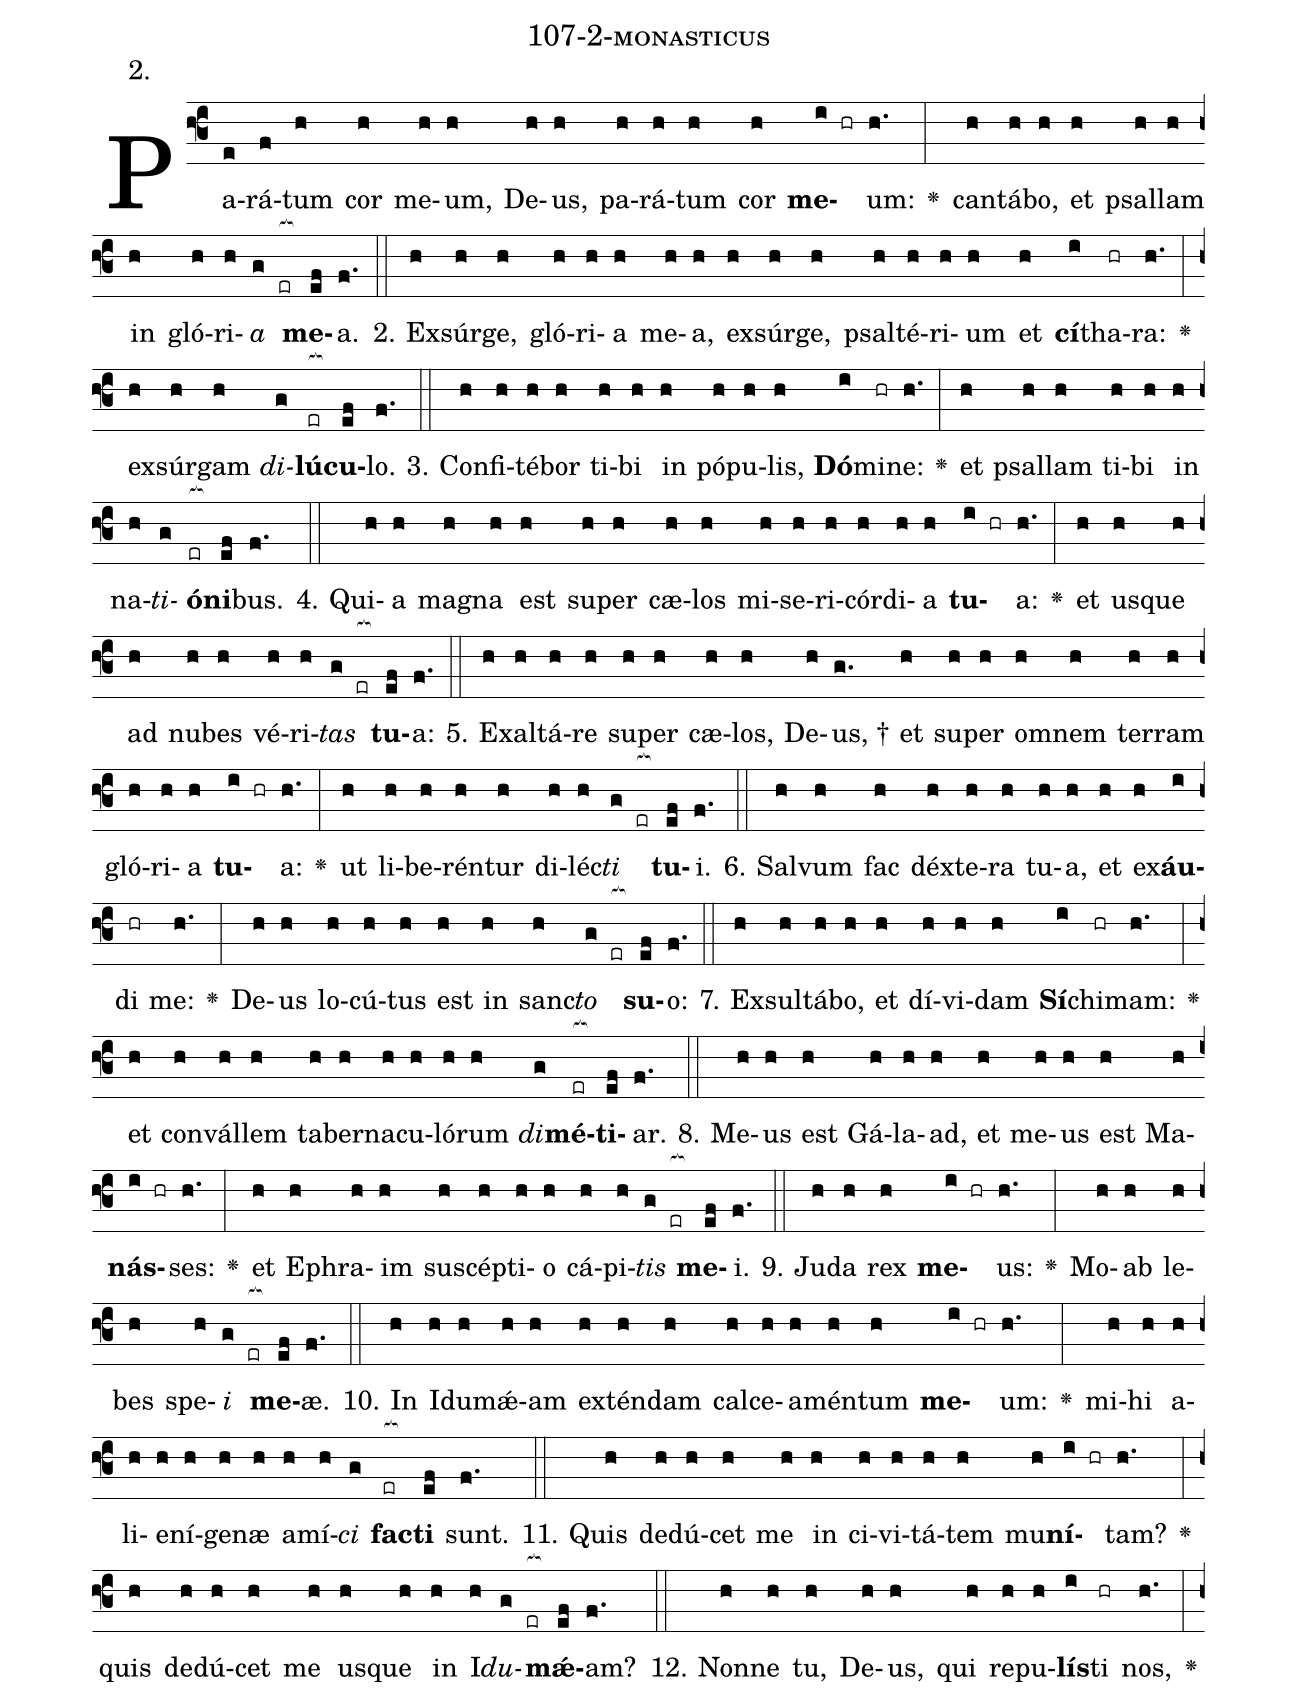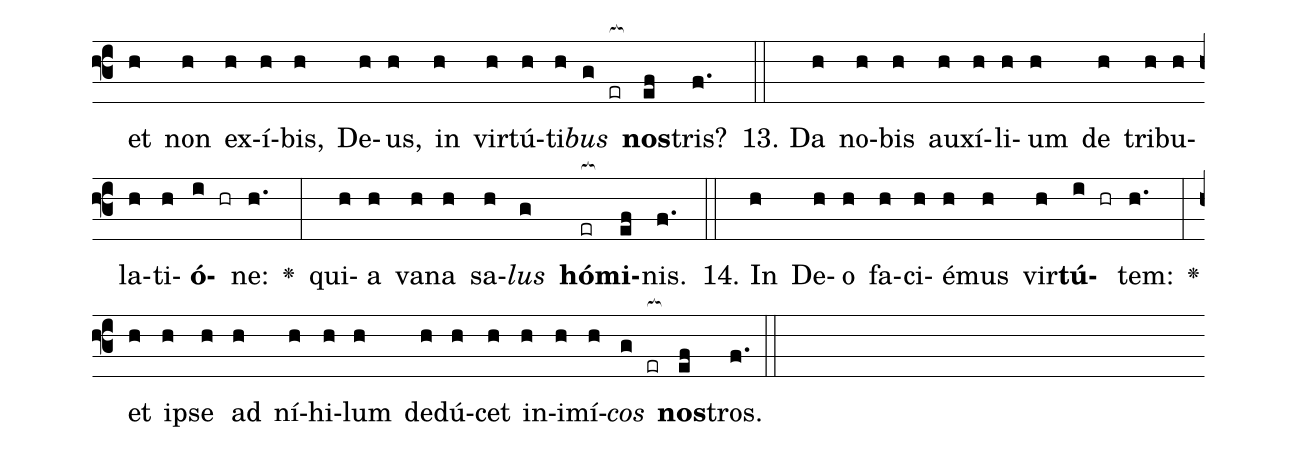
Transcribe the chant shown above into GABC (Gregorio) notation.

name: 107-2-monasticus;
annotation: 2.;
%%
(f3)Pa(e)rá(f)tum(h) cor(h) me(h)um,(h) De(h)us,(h) pa(h)rá(h)tum(h) cor(h) <b>me</b>(i hr)um:(h.) <v>\greheightstar</v>(:) can(h)tá(h)bo,(h) et(h) psal(h)lam(h) in(h) gló(h)ri(h)<i>a</i>(g er[ocb:1{]) <b>me</b>(ef[ocb:0}])a.(f.) (::)
2. Ex(h)súr(h)ge,(h) gló(h)ri(h)a(h) me(h)a,(h) ex(h)súr(h)ge,(h) psal(h)té(h)ri(h)um(h) et(h) <b>cí</b>(i)tha(hr)ra:(h.) <v>\greheightstar</v>(:) ex(h)súr(h)gam(h) <i>di</i>(g)<b>lú</b>(er[ocb:1{])<b>cu</b>(ef[ocb:0}])lo.(f.) (::)
3. Con(h)fi(h)té(h)bor(h) ti(h)bi(h) in(h) pó(h)pu(h)lis,(h) <b>Dó</b>(i)mi(hr)ne:(h.) <v>\greheightstar</v>(:) et(h) psal(h)lam(h) ti(h)bi(h) in(h) na(h)<i>ti</i>(g)<b>ó</b>(er[ocb:1{])<b>ni</b>(ef[ocb:0}])bus.(f.) (::)
4. Qui(h)a(h) ma(h)gna(h) est(h) su(h)per(h) cæ(h)los(h) mi(h)se(h)ri(h)cór(h)di(h)a(h) <b>tu</b>(i hr)a:(h.) <v>\greheightstar</v>(:) et(h) us(h)que(h) ad(h) nu(h)bes(h) vé(h)ri(h)<i>tas</i>(g er[ocb:1{]) <b>tu</b>(ef[ocb:0}])a:(f.) (::)
5. Ex(h)al(h)tá(h)re(h) su(h)per(h) cæ(h)los,(h) De(h)us, †(g.) et(h) su(h)per(h) om(h)nem(h) ter(h)ram(h) gló(h)ri(h)a(h) <b>tu</b>(i hr)a:(h.) <v>\greheightstar</v>(:) ut(h) li(h)be(h)rén(h)tur(h) di(h)léc(h)<i>ti</i>(g er[ocb:1{]) <b>tu</b>(ef[ocb:0}])i.(f.) (::)
6. Sal(h)vum(h) fac(h) déx(h)te(h)ra(h) tu(h)a,(h) et(h) ex(h)<b>áu</b>(i)di(hr) me:(h.) <v>\greheightstar</v>(:) De(h)us(h) lo(h)cú(h)tus(h) est(h) in(h) sanc(h)<i>to</i>(g er[ocb:1{]) <b>su</b>(ef[ocb:0}])o:(f.) (::)
7. Ex(h)sul(h)tá(h)bo,(h) et(h) dí(h)vi(h)dam(h) <b>Sí</b>(i)chi(hr)mam:(h.) <v>\greheightstar</v>(:) et(h) con(h)vál(h)lem(h) ta(h)ber(h)na(h)cu(h)ló(h)rum(h) <i>di</i>(g)<b>mé</b>(er[ocb:1{])<b>ti</b>(ef[ocb:0}])ar.(f.) (::)
8. Me(h)us(h) est(h) Gá(h)la(h)ad,(h) et(h) me(h)us(h) est(h) Ma(h)<b>nás</b>(i hr)ses:(h.) <v>\greheightstar</v>(:) et(h) E(h)phra(h)im(h) su(h)scép(h)ti(h)o(h) cá(h)pi(h)<i>tis</i>(g er[ocb:1{]) <b>me</b>(ef[ocb:0}])i.(f.) (::)
9. Ju(h)da(h) rex(h) <b>me</b>(i hr)us:(h.) <v>\greheightstar</v>(:) Mo(h)ab(h) le(h)bes(h) spe(h)<i>i</i>(g er[ocb:1{]) <b>me</b>(ef[ocb:0}])æ.(f.) (::)
10. In(h) I(h)du(h)mǽ(h)am(h) ex(h)tén(h)dam(h) cal(h)ce(h)a(h)mén(h)tum(h) <b>me</b>(i hr)um:(h.) <v>\greheightstar</v>(:) mi(h)hi(h) a(h)li(h)e(h)ní(h)ge(h)næ(h) a(h)mí(h)<i>ci</i>(g) <b>fac</b>(er[ocb:1{])<b>ti</b>(ef[ocb:0}]) sunt.(f.) (::)
11. Quis(h) de(h)dú(h)cet(h) me(h) in(h) ci(h)vi(h)tá(h)tem(h) mu(h)<b>ní</b>(i hr)tam?(h.) <v>\greheightstar</v>(:) quis(h) de(h)dú(h)cet(h) me(h) us(h)que(h) in(h) I(h)<i>du</i>(g er[ocb:1{])<b>mǽ</b>(ef[ocb:0}])am?(f.) (::)
12. Non(h)ne(h) tu,(h) De(h)us,(h) qui(h) re(h)pu(h)<b>lís</b>(i)ti(hr) nos,(h.) <v>\greheightstar</v>(:) et(h) non(h) ex(h)í(h)bis,(h) De(h)us,(h) in(h) vir(h)tú(h)ti(h)<i>bus</i>(g er[ocb:1{]) <b>nos</b>(ef[ocb:0}])tris?(f.) (::)
13. Da(h) no(h)bis(h) au(h)xí(h)li(h)um(h) de(h) tri(h)bu(h)la(h)ti(h)<b>ó</b>(i hr)ne:(h.) <v>\greheightstar</v>(:) qui(h)a(h) va(h)na(h) sa(h)<i>lus</i>(g) <b>hó</b>(er[ocb:1{])<b>mi</b>(ef[ocb:0}])nis.(f.) (::)
14. In(h) De(h)o(h) fa(h)ci(h)é(h)mus(h) vir(h)<b>tú</b>(i hr)tem:(h.) <v>\greheightstar</v>(:) et(h) ip(h)se(h) ad(h) ní(h)hi(h)lum(h) de(h)dú(h)cet(h) in(h)i(h)mí(h)<i>cos</i>(g er[ocb:1{]) <b>nos</b>(ef[ocb:0}])tros.(f.) (::)
